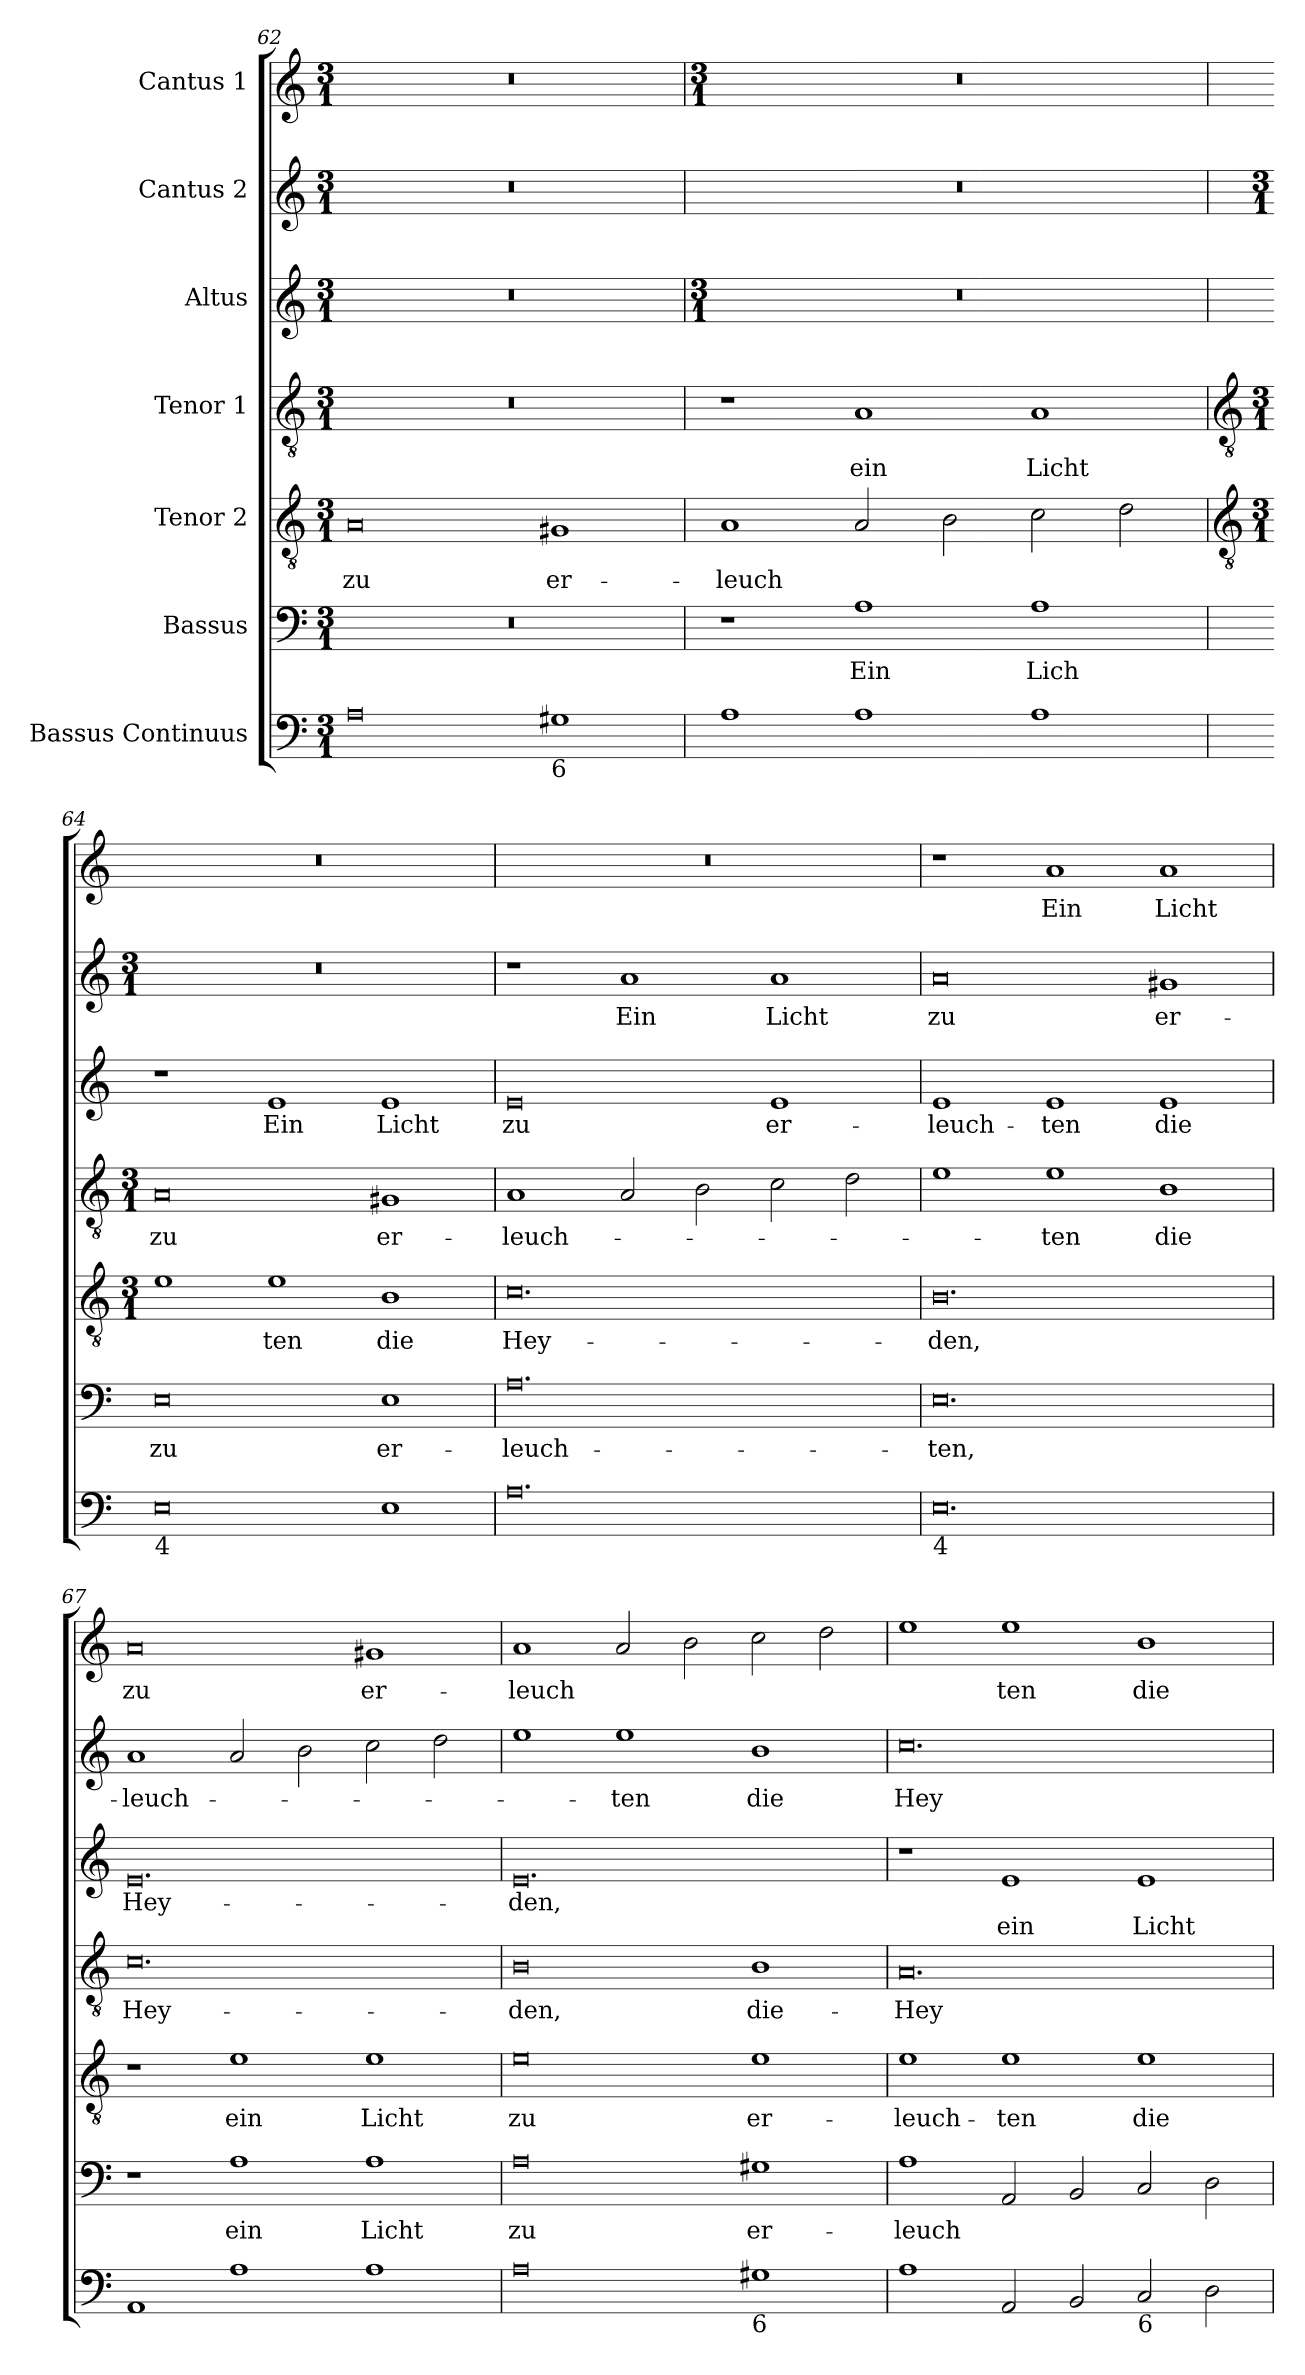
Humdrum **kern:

**kern	**kern	**text	**kern	**text	**kern	**text	**kern	**text	**text	**kern	**text	**kern	**text
*part7	*part6	*part6	*part5	*part5	*part4	*part4	*part3	*part3	*part3	*part2	*part2	*part1	*part1
*staff7	*staff6	*staff6	*staff5	*staff5	*staff4	*staff4	*staff3	*staff3	*staff3	*staff2	*staff2	*staff1	*staff1
*I"Bassus Continuus	*I"Bassus	*	*I"Tenor 2	*	*I"Tenor 1	*	*I"Altus	*	*	*I"Cantus 2	*	*I"Cantus 1	*
!!LO:LB:g=z
*clefF4	*clefF4	*	*clefGv2	*	*clefGv2	*	*clefG2	*	*	*clefG2	*	*clefG2	*
*k[]	*k[]	*	*k[]	*	*k[]	*	*k[]	*	*	*k[]	*	*k[]	*
*C:	*C:	*	*C:	*	*C:	*	*C:	*	*	*C:	*	*C:	*
*M3/1	*M3/1	*	*M3/1	*	*M3/1	*	*M3/1	*	*	*M3/1	*	*M3/1	*
=62	=62	=62	=62	=62	=62	=62	=62	=62	=62	=62	=62	=62	=62
!	!	!	!	!LO:LY:b	!	!	!	!	!	!	!	!	!
0A	0.r	.	0A	zu	0.r	.	0.r	.	.	0.r	.	0.r	.
!LO:TX:b:t=6	!	!	!	!	!	!	!	!	!	!	!	!	!
!	!	!	!	!LO:LY:b	!	!	!	!	!	!	!	!	!
1G#X	.	.	1G#X	er-	.	.	.	.	.	.	.	.	.
!!LO:LB:g=z
=63	=63	=63	=63	=63	=63	=63	=63	=63	=63	=63	=63	=63	=63
*	*	*	*	*	*	*	*M3/1	*	*	*	*	*M3/1	*
!	!	!	!	!LO:LY:b	!	!	!	!	!	!	!	!	!
1A	1r	.	1A	-leuch	1r	.	0.r	.	.	0.r	.	0.r	.
!	!	!LO:LY:b	!	!	!	!LO:LY:b	!	!	!	!	!	!	!
1A	1A	Ein	2A	.	1A	ein	.	.	.	.	.	.	.
.	.	.	2B	.	.	.	.	.	.	.	.	.	.
!	!	!LO:LY:b	!	!	!	!LO:LY:b	!	!	!	!	!	!	!
1A	1A	Lich	2c	.	1A	Licht	.	.	.	.	.	.	.
.	.	.	2d	.	.	.	.	.	.	.	.	.	.
!!LO:LB:g=z
=64	=64	=64	=64	=64	=64	=64	=64	=64	=64	=64	=64	=64	=64
*	*	*	*clefGv2	*	*clefGv2	*	*	*	*	*	*	*	*
*	*	*	*M3/1	*	*M3/1	*	*	*	*	*M3/1	*	*	*
!LO:TX:b:t=4	!	!	!	!	!	!	!	!	!	!	!	!	!
!	!	!LO:LY:b	!	!	!	!LO:LY:b	!	!	!	!	!	!	!
0E	0E	zu	1e	.	0A	zu	1r	.	.	0.r	.	0.r	.
!	!	!	!	!LO:LY:b	!	!	!	!LO:LY:b	!	!	!	!	!
.	.	.	1e	ten	.	.	1e	Ein	.	.	.	.	.
!	!	!LO:LY:b	!	!LO:LY:b	!	!LO:LY:b	!	!LO:LY:b	!	!	!	!	!
1E	1E	er-	1B	die	1G#X	er-	1e	Licht	.	.	.	.	.
=65	=65	=65	=65	=65	=65	=65	=65	=65	=65	=65	=65	=65	=65
!	!	!LO:LY:b	!	!LO:LY:b	!	!LO:LY:b	!	!LO:LY:b	!	!	!	!	!
0.A	0.A	-leuch-	0.c	Hey-	1A	-leuch-	0e	zu	.	1r	.	0.r	.
!	!	!	!	!	!	!	!	!	!	!	!LO:LY:b	!	!
.	.	.	.	.	2A	.	.	.	.	1a	Ein	.	.
.	.	.	.	.	2B	.	.	.	.	.	.	.	.
!	!	!	!	!	!	!	!	!LO:LY:b	!	!	!LO:LY:b	!	!
.	.	.	.	.	2c	.	1e	er-	.	1a	Licht	.	.
.	.	.	.	.	2d	.	.	.	.	.	.	.	.
=66	=66	=66	=66	=66	=66	=66	=66	=66	=66	=66	=66	=66	=66
!LO:TX:b:t=4	!	!	!	!	!	!	!	!	!	!	!	!	!
!	!	!LO:LY:b	!	!LO:LY:b	!	!	!	!LO:LY:b	!	!	!LO:LY:b	!	!
0.E	0.E	-ten,	0.B	-den,	1e	.	1e	-leuch-	.	0a	zu	1r	.
!	!	!	!	!	!	!LO:LY:b	!	!LO:LY:b	!	!	!	!	!LO:LY:b
.	.	.	.	.	1e	-ten	1e	-ten	.	.	.	1a	Ein
!	!	!	!	!	!	!LO:LY:b	!	!LO:LY:b	!	!	!LO:LY:b	!	!LO:LY:b
.	.	.	.	.	1B	die	1e	die	.	1g#X	er-	1a	Licht
=67	=67	=67	=67	=67	=67	=67	=67	=67	=67	=67	=67	=67	=67
!	!	!	!	!	!	!LO:LY:b	!	!LO:LY:b	!	!	!LO:LY:b	!	!LO:LY:b
1AA	1r	.	1r	.	0.c	Hey-	0.e	Hey-	.	1a	-leuch-	0a	zu
!	!	!LO:LY:b	!	!LO:LY:b	!	!	!	!	!	!	!	!	!
1A	1A	ein	1e	ein	.	.	.	.	.	2a	.	.	.
.	.	.	.	.	.	.	.	.	.	2b	.	.	.
!	!	!LO:LY:b	!	!LO:LY:b	!	!	!	!	!	!	!	!	!LO:LY:b
1A	1A	Licht	1e	Licht	.	.	.	.	.	2cc	.	1g#X	er-
.	.	.	.	.	.	.	.	.	.	2dd	.	.	.
=68	=68	=68	=68	=68	=68	=68	=68	=68	=68	=68	=68	=68	=68
!	!	!LO:LY:b	!	!LO:LY:b	!	!LO:LY:b	!	!LO:LY:b	!	!	!	!	!LO:LY:b
0A	0A	zu	0e	zu	0B	-den,	0.e	-den,	.	1ee	.	1a	-leuch
!	!	!	!	!	!	!	!	!	!	!	!LO:LY:b	!	!
.	.	.	.	.	.	.	.	.	.	1ee	-ten	2a	.
.	.	.	.	.	.	.	.	.	.	.	.	2b	.
!LO:TX:b:t=6	!	!	!	!	!	!	!	!	!	!	!	!	!
!	!	!LO:LY:b	!	!LO:LY:b	!	!LO:LY:b	!	!	!	!	!LO:LY:b	!	!
1G#X	1G#X	er-	1e	er-	1B	die-	.	.	.	1b	die	2cc	.
.	.	.	.	.	.	.	.	.	.	.	.	2dd	.
!!LO:LB:g=z
=69	=69	=69	=69	=69	=69	=69	=69	=69	=69	=69	=69	=69	=69
!	!	!LO:LY:b	!	!LO:LY:b	!	!LO:LY:b	!	!	!	!	!LO:LY:b	!	!
1A	1A	-leuch	1e	-leuch-	0.A	-Hey-	1r	.	.	0.cc	Hey-	1ee	.
!	!	!	!	!LO:LY:b	!	!	!	!	!LO:LY:b	!	!	!	!LO:LY:b
2AA	2AA	.	1e	-ten	.	.	1e	.	ein	.	.	1ee	ten
2BB	2BB	.	.	.	.	.	.	.	.	.	.	.	.
!LO:TX:b:t=6	!	!	!	!	!	!	!	!	!	!	!	!	!
!	!	!	!	!LO:LY:b	!	!	!	!	!LO:LY:b	!	!	!	!LO:LY:b
2C	2C	.	1e	die	.	.	1e	.	Licht	.	.	1b	die
2D	2D	.	.	.	.	.	.	.	.	.	.	.	.
=	=	=	=	=	=	=	=	=	=	=	=	=	=
*-	*-	*-	*-	*-	*-	*-	*-	*-	*-	*-	*-	*-	*-
